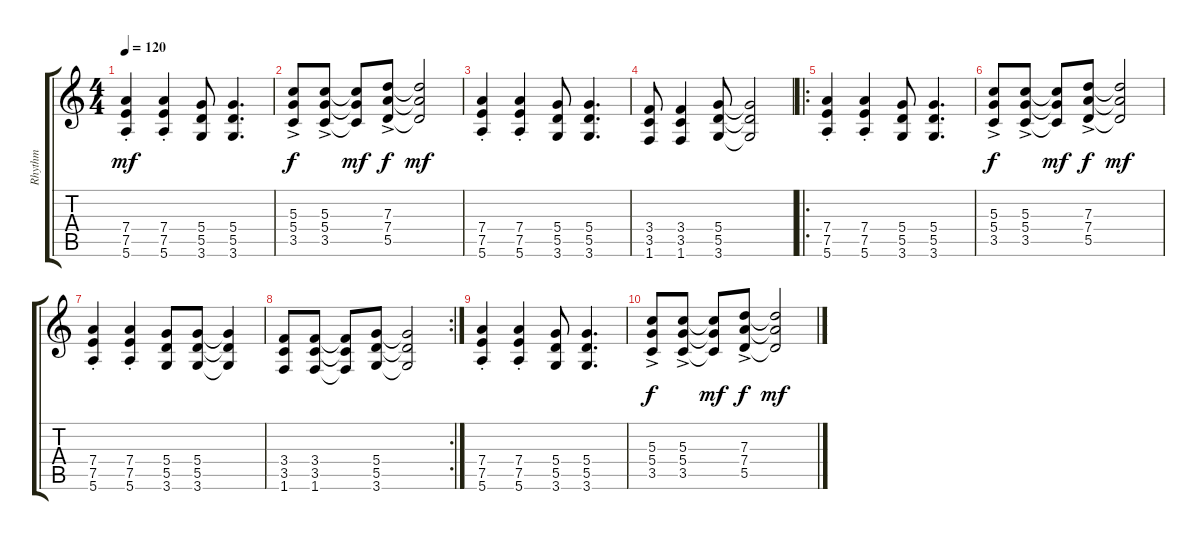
\track ("Rhythm" "Rhythm") {instrument distortionguitar}
\staff {score tabs}
\tuning (E4 B3 G3 D3 A2 E2) {hide}
\ts (4 4)
\tempo 120
\clef g2
\ks c
(7.4{st} 7.5{st} 5.6{st}).4{dy mf} (7.4{st} 7.5{st} 5.6{st}).4 (5.4 5.5 3.6).8 (5.4 5.5 3.6).4{d} |
(5.3{ac} 5.4{ac} 3.5{ac}).8{dy f} (5.3{ac} 5.4{ac} 3.5{ac}).8 (5.3{t} 5.4{t} 3.5{t}).8{dy mf} (7.3{ac} 7.4{ac} 5.5{ac}).8{dy f} (7.3{t} 7.4{t} 5.5{t}).2{dy mf} |
(7.4{st} 7.5{st} 5.6{st}).4 (7.4{st} 7.5{st} 5.6{st}).4 (5.4 5.5 3.6).8 (5.4 5.5 3.6).4{d} |
(3.4 3.5 1.6).8 (3.4 3.5 1.6).4 (5.4 5.5 3.6).8 (5.4{t} 5.5{t} 3.6{t}).2 |
\ro
(7.4{st} 7.5{st} 5.6{st}).4 (7.4{st} 7.5{st} 5.6{st}).4 (5.4 5.5 3.6).8 (5.4 5.5 3.6).4{d} |
(5.3{ac} 5.4{ac} 3.5{ac}).8{dy f} (5.3{ac} 5.4{ac} 3.5{ac}).8 (5.3{t} 5.4{t} 3.5{t}).8{dy mf} (7.3{ac} 7.4{ac} 5.5{ac}).8{dy f} (7.3{t} 7.4{t} 5.5{t}).2{dy mf} |
(7.4{st} 7.5{st} 5.6{st}).4 (7.4{st} 7.5{st} 5.6{st}).4 (5.4 5.5 3.6).8 (5.4 5.5 3.6).8 (5.4{t} 5.5{t} 3.6{t}).4 |
\rc 2
(3.4 3.5 1.6).8 (3.4 3.5 1.6).8 (3.4{t} 3.5{t} 1.6{t}).8 (5.4 5.5 3.6).8 (5.4{t} 5.5{t} 3.6{t}).2 |
(7.4{st} 7.5{st} 5.6{st}).4 (7.4{st} 7.5{st} 5.6{st}).4 (5.4 5.5 3.6).8 (5.4 5.5 3.6).4{d} |
(5.3{ac} 5.4{ac} 3.5{ac}).8{dy f} (5.3{ac} 5.4{ac} 3.5{ac}).8 (5.3{t} 5.4{t} 3.5{t}).8{dy mf} (7.3{ac} 7.4{ac} 5.5{ac}).8{dy f} (7.3{t} 7.4{t} 5.5{t}).2{dy mf}
